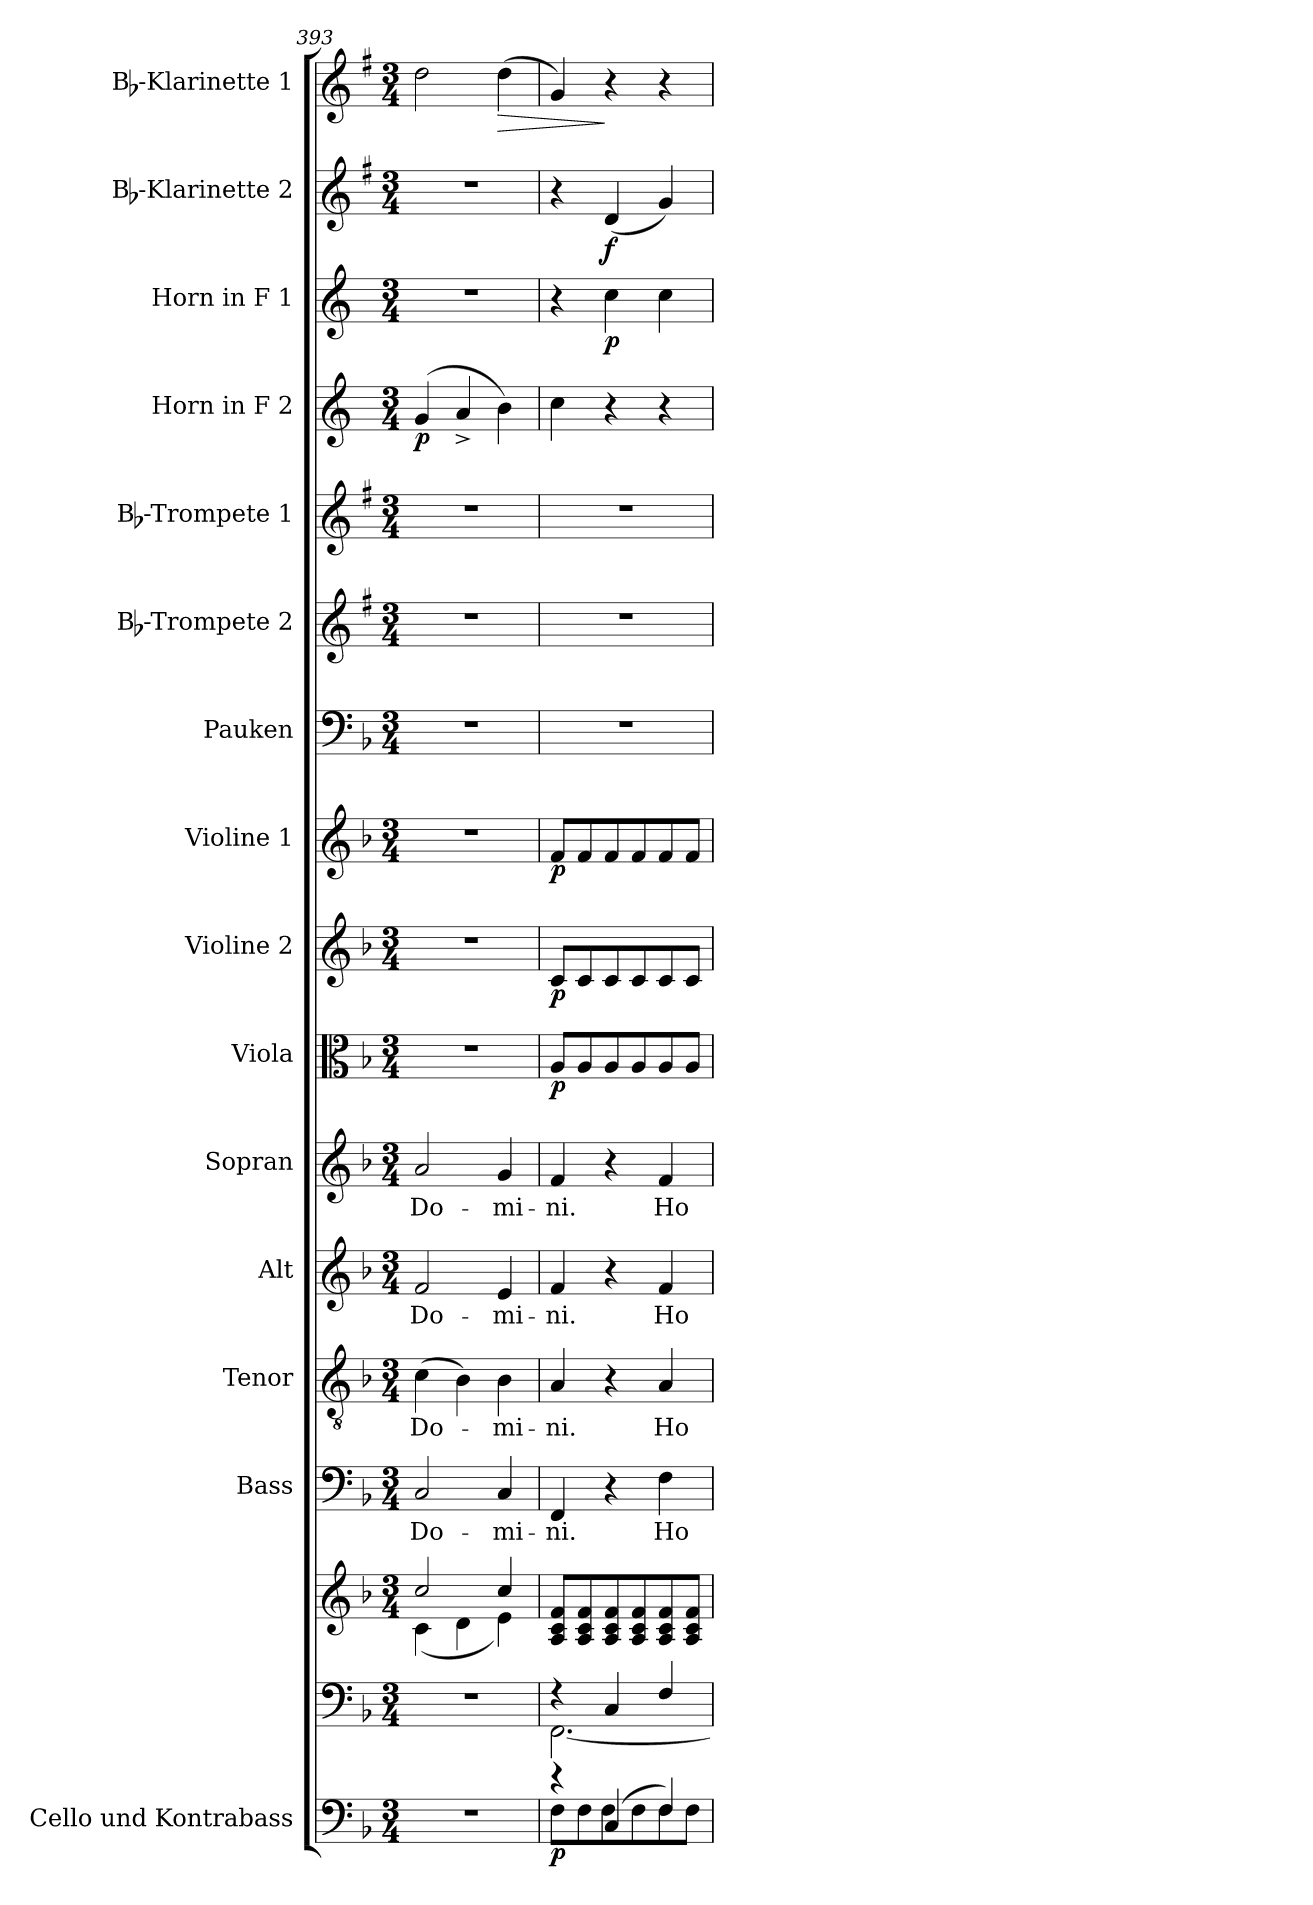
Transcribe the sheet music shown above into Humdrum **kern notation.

**kern	**dynam	**kern	**kern	**kern	**text	**kern	**text	**kern	**text	**kern	**text	**kern	**dynam	**kern	**dynam	**kern	**dynam	**kern	**kern	**kern	**kern	**dynam	**kern	**dynam	**kern	**dynam	**kern	**dynam
*part16	*part16	*part15	*part15	*part14	*part14	*part13	*part13	*part12	*part12	*part11	*part11	*part10	*part10	*part9	*part9	*part8	*part8	*part7	*part6	*part5	*part4	*part4	*part3	*part3	*part2	*part2	*part1	*part1
*staff17	*staff17	*staff16	*staff15	*staff14	*staff14	*staff13	*staff13	*staff12	*staff12	*staff11	*staff11	*staff10	*staff10	*staff9	*staff9	*staff8	*staff8	*staff7	*staff6	*staff5	*staff4	*staff4	*staff3	*staff3	*staff2	*staff2	*staff1	*staff1
*I"Cello und Kontrabass	*	*	*	*I"Bass	*	*I"Tenor	*	*I"Alt	*	*I"Sopran	*	*I"Viola	*	*I"Violine 2	*	*I"Violine 1	*	*I"Pauken	*I"Bb-Trompete 2	*I"Bb-Trompete 1	*I"Horn in F 2	*	*I"Horn in F 1	*	*I"Bb-Klarinette 2	*	*I"Bb-Klarinette 1	*
*I'Kb.	*	*	*	*I'B.	*	*I'T.	*	*I'A.	*	*I'S.	*	*I'Vla.	*	*I'Vl. 2	*	*I'Vl. 1	*	*I'Pk.	*I'Bb Trp. 2	*I'Bb Trp. 1	*	*	*	*	*I'Bb Kl. 2	*	*I'Bb Kl. 1	*
*clefF4	*	*clefF4	*clefG2	*clefF4	*	*clefGv2	*	*clefG2	*	*clefG2	*	*clefC3	*	*clefG2	*	*clefG2	*	*clefF4	*clefG2	*clefG2	*clefG2	*	*clefG2	*	*clefG2	*	*clefG2	*
*ITrd7c12	*	*	*	*	*	*	*	*	*	*	*	*	*	*	*	*	*	*	*ITrd1c2	*ITrd1c2	*ITrd4c7	*	*ITrd4c7	*	*ITrd1c2	*	*ITrd1c2	*
*k[b-]	*	*k[b-]	*k[b-]	*k[b-]	*	*k[b-]	*	*k[b-]	*	*k[b-]	*	*k[b-]	*	*k[b-]	*	*k[b-]	*	*k[b-]	*k[b-]	*k[b-]	*k[b-]	*	*k[b-]	*	*k[b-]	*	*k[b-]	*
*F:	*	*F:	*F:	*F:	*	*F:	*	*F:	*	*F:	*	*F:	*	*F:	*	*F:	*	*F:	*F:	*F:	*F:	*	*F:	*	*F:	*	*F:	*
*M3/4	*	*M3/4	*M3/4	*M3/4	*	*M3/4	*	*M3/4	*	*M3/4	*	*M3/4	*	*M3/4	*	*M3/4	*	*M3/4	*M3/4	*M3/4	*M3/4	*	*M3/4	*	*M3/4	*	*M3/4	*
=393	=393	=393	=393	=393	=393	=393	=393	=393	=393	=393	=393	=393	=393	=393	=393	=393	=393	=393	=393	=393	=393	=393	=393	=393	=393	=393	=393	=393
*	*	*	*^	*	*	*	*	*	*	*	*	*	*	*	*	*	*	*	*	*	*	*	*	*	*	*	*	*
!	!	!	!	!	!	!LO:LY:b	!	!LO:LY:b	!	!LO:LY:b	!	!LO:LY:b	!	!	!	!	!	!	!	!	!	!	!LO:DY:b	!	!	!	!	!	!
2.r	.	2.r	2cc/	(<4c\	2C/	Do-	(>4c\	Do-	2f/	Do-	2a/	Do-	2.r	.	2.r	.	2.r	.	2.r	2.r	2.r	(<4c/	p	2.r	.	2.r	.	2cc\	.
.	.	.	.	4d\	.	.	4B-\)	.	.	.	.	.	.	.	.	.	.	.	.	.	.	4d^>/	.	.	.	.	.	.	.
!	!	!	!	!	!	!LO:LY:b	!	!LO:LY:b	!	!LO:LY:b	!	!LO:LY:b	!	!	!	!	!	!	!	!	!	!	!	!	!	!	!	!	!LO:HP:b
.	.	.	4cc/	4e\)	4C/	-mi-	4B-\	-mi-	4e/	-mi-	4g/	-mi-	.	.	.	.	.	.	.	.	.	4e\)	.	.	.	.	.	(>4cc\	>
=394	=394	=394	=394	=394	=394	=394	=394	=394	=394	=394	=394	=394	=394	=394	=394	=394	=394	=394	=394	=394	=394	=394	=394	=394	=394	=394	=394	=394	=394
*^	*	*^	*	*	*	*	*	*	*	*	*	*	*	*	*	*	*	*	*	*	*	*	*	*	*	*	*	*	*
!	!	!LO:DY:b	!	!	!	!	!	!LO:LY:b	!	!LO:LY:b	!	!LO:LY:b	!	!LO:LY:b	!	!LO:DY:b	!	!LO:DY:b	!	!LO:DY:b	!	!	!	!	!	!	!	!	!	!	!
*	*	*	*	*	*v	*v	*	*	*	*	*	*	*	*	*	*	*	*	*	*	*	*	*	*	*	*	*	*	*	*	*
*tremolo	*	*	*	*	*	*	*	*	*	*	*	*	*	*	*	*	*	*	*	*	*	*	*	*	*	*	*	*	*	*
4rd	8FF\L	p	4rE	[<2.FF\	8A/ 8c/ 8f/L	4FF/	-ni.	4A/	-ni.	4f/	-ni.	4f/	-ni.	8A/L	p	8c/L	p	8f/L	p	2.r	2.r	2.r	4f\	.	4r	.	4r	.	4f/)	.
.	8FF\	.	.	.	8A/ 8c/ 8f/	.	.	.	.	.	.	.	.	8A/	.	8c/	.	8f/	.	.	.	.	.	.	.	.	.	.	.	.
!	!	!	!	!	!	!	!	!	!	!	!	!	!	!	!	!	!	!	!	!	!	!	!	!	!	!LO:DY:b	!	!LO:DY:b	!	!
(4CC/	8FF\	.	4C/	.	8A/ 8c/ 8f/	4r	.	4r	.	4r	.	4r	.	8A/	.	8c/	.	8f/	.	.	.	.	4r	.	4f\	p	(<4c/	f	4r	]
.	8FF\	.	.	.	8A/ 8c/ 8f/	.	.	.	.	.	.	.	.	8A/	.	8c/	.	8f/	.	.	.	.	.	.	.	.	.	.	.	.
!	!	!	!	!	!	!	!LO:LY:b	!	!LO:LY:b	!	!LO:LY:b	!	!LO:LY:b	!	!	!	!	!	!	!	!	!	!	!	!	!	!	!	!	!
4FF/)	8FF\	.	4F/	.	8A/ 8c/ 8f/	4F\	Ho-	4A/	Ho-	4f/	Ho-	4f/	Ho-	8A/	.	8c/	.	8f/	.	.	.	.	4r	.	4f\	.	4f/)	.	4r	.
.	8FF\J	.	.	.	8A/ 8c/ 8f/J	.	.	.	.	.	.	.	.	8A/J	.	8c/J	.	8f/J	.	.	.	.	.	.	.	.	.	.	.	.
*Xtremolo	*	*	*	*	*	*	*	*	*	*	*	*	*	*	*	*	*	*	*	*	*	*	*	*	*	*	*	*	*	*
*v	*v	*	*	*	*	*	*	*	*	*	*	*	*	*	*	*	*	*	*	*	*	*	*	*	*	*	*	*	*	*
*	*	*v	*v	*	*	*	*	*	*	*	*	*	*	*	*	*	*	*	*	*	*	*	*	*	*	*	*	*	*
=	=	=	=	=	=	=	=	=	=	=	=	=	=	=	=	=	=	=	=	=	=	=	=	=	=	=	=	=
*-	*-	*-	*-	*-	*-	*-	*-	*-	*-	*-	*-	*-	*-	*-	*-	*-	*-	*-	*-	*-	*-	*-	*-	*-	*-	*-	*-	*-
